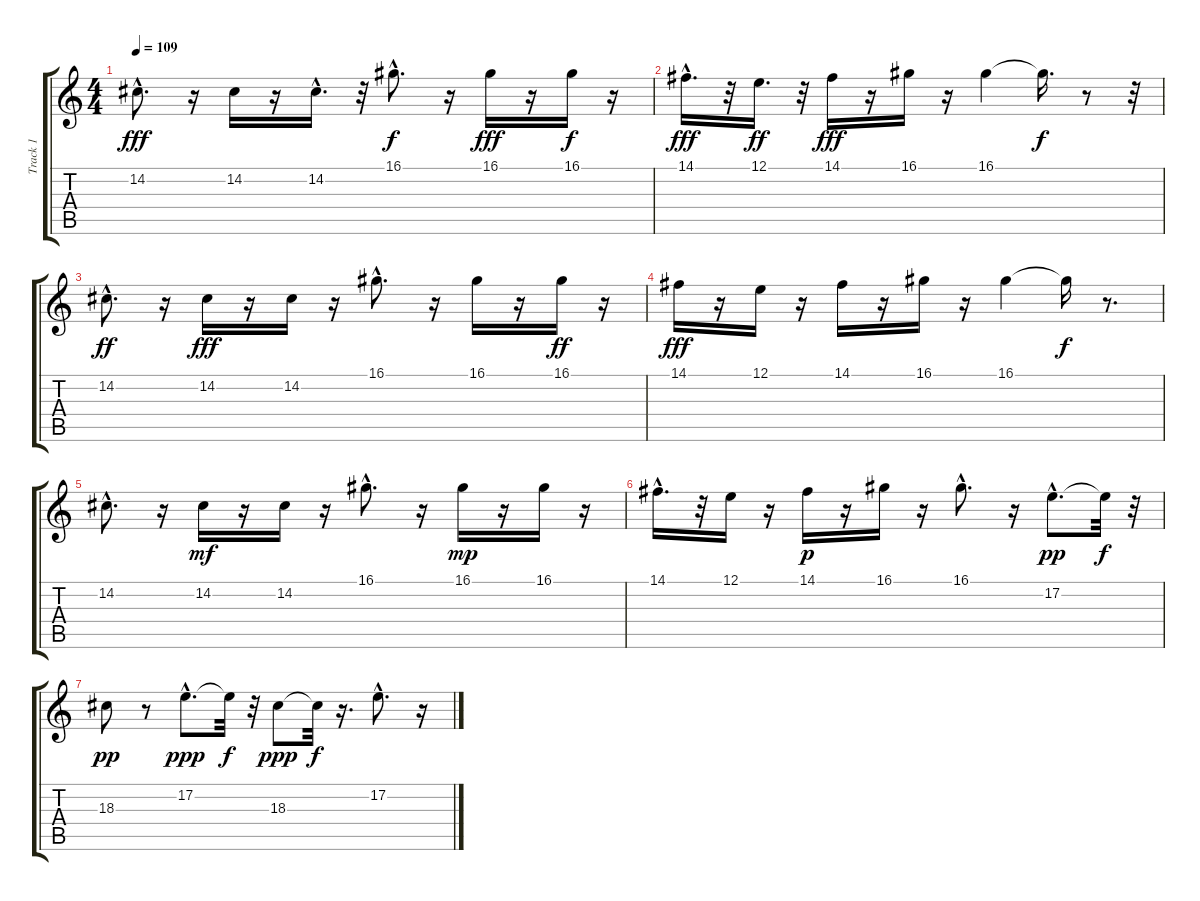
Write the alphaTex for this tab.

\track ("Track 1" "Track 1") {instrument fx7echoes}
\staff {score tabs}
\tuning (E4 B3 G3 D3 A2 E2) {hide}
\ts (4 4)
\tempo 109
\clef g2
\ks c
14.2{hac}.8{d dy fff} r.16 14.2.16 r.16 14.2{hac}.16{d} r.32 16.1{hac}.8{d dy f} r.16 16.1.16{dy fff} r.16 16.1.16{dy f} r.16 |
14.1{hac}.16{d dy fff} r.32 12.1.16{d dy ff} r.32 14.1.16{dy fff} r.16 16.1.16 r.16 16.1.4 16.1{t}.16{d dy f} r.8 r.32 |
14.2{hac}.8{d dy ff} r.16 14.2.16{dy fff} r.16 14.2.16 r.16 16.1{hac}.8{d} r.16 16.1.16 r.16 16.1.16{dy ff} r.16 |
14.1.16{dy fff} r.16 12.1.16 r.16 14.1.16 r.16 16.1.16 r.16 16.1.4 16.1{t}.16{dy f} r.8{d} |
14.2{hac}.8{d} r.16 14.2.16{dy mf} r.16 14.2.16 r.16 16.1{hac}.8{d} r.16 16.1.16{dy mp} r.16 16.1.16 r.16 |
14.1{hac}.16{d} r.32 12.1.16 r.16 14.1.16{dy p} r.16 16.1.16 r.16 16.1{hac}.8{d} r.16 17.2{hac}.8{d dy pp} 17.2{t}.32{dy f} r.32 |
18.3.8{dy pp} r.8 17.2{hac}.8{d dy ppp} 17.2{t}.32{dy f} r.32 18.3.8{dy ppp} 18.3{t}.32{dy f} r.16{d} 17.2{hac}.8{d} r.16
